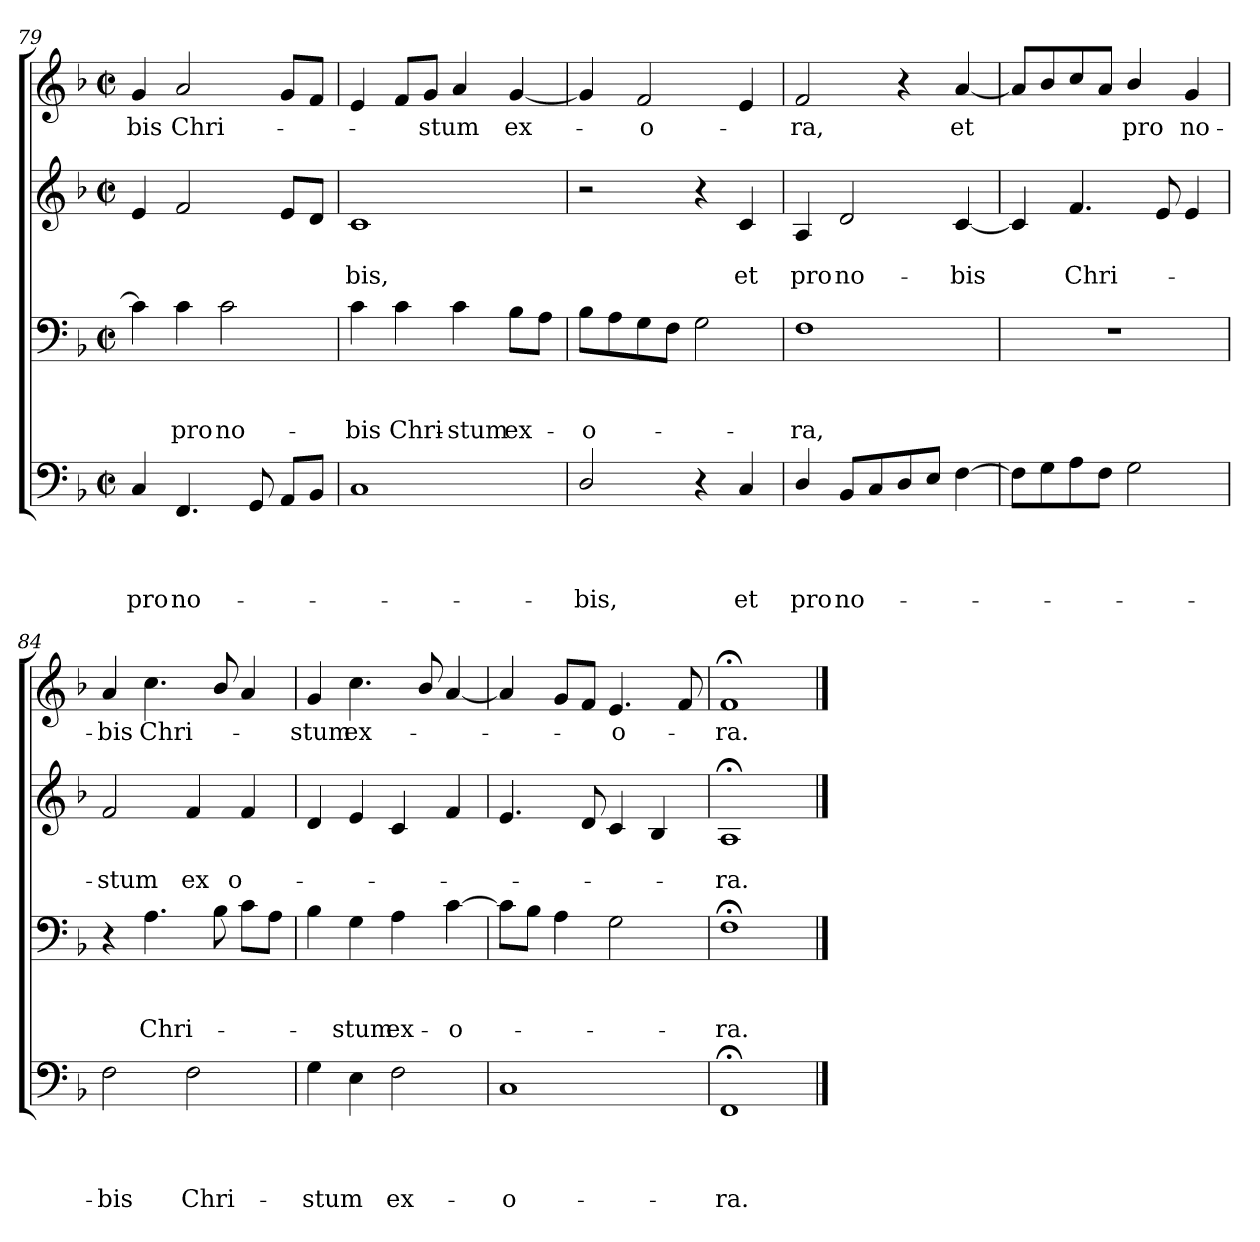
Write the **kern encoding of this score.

**kern	**text	**text	**text	**text	**kern	**text	**text	**text	**kern	**text	**text	**kern	**text
*part4	*part4	*part4	*part4	*part4	*part3	*part3	*part3	*part3	*part2	*part2	*part2	*part1	*part1
*staff4	*staff4	*staff4	*staff4	*staff4	*staff3	*staff3	*staff3	*staff3	*staff2	*staff2	*staff2	*staff1	*staff1
*clefF4	*	*	*	*	*clefF4	*	*	*	*clefG2	*	*	*clefG2	*
*k[b-]	*	*	*	*	*k[b-]	*	*	*	*k[b-]	*	*	*k[b-]	*
*F:	*	*	*	*	*F:	*	*	*	*F:	*	*	*F:	*
*M2/2	*	*	*	*	*M2/2	*	*	*	*M2/2	*	*	*M2/2	*
*met(c|)	*	*	*	*	*met(c|)	*	*	*	*met(c|)	*	*	*met(c|)	*
=79	=79	=79	=79	=79	=79	=79	=79	=79	=79	=79	=79	=79	=79
!	!	!	!	!LO:LY:b	!	!	!	!	!	!	!	!	!LO:LY:b
4C/	.	.	.	pro	4c\]	.	.	.	4e/	.	.	4g/	-bis
!	!	!	!	!LO:LY:b	!	!	!	!LO:LY:b	!	!	!	!	!LO:LY:b
4.FF/	.	.	.	no-	4c\	.	.	pro	2f/	.	.	2a/	Chri-
!	!	!	!	!	!	!	!	!LO:LY:b	!	!	!	!	!
.	.	.	.	.	2c\	.	.	no-	.	.	.	.	.
8GG/	.	.	.	.	.	.	.	.	.	.	.	.	.
8AA/L	.	.	.	.	.	.	.	.	8e/L	.	.	8g/L	.
8BB-/J	.	.	.	.	.	.	.	.	8d/J	.	.	8f/J	.
=80	=80	=80	=80	=80	=80	=80	=80	=80	=80	=80	=80	=80	=80
!	!	!	!	!	!	!	!	!LO:LY:b	!	!	!LO:LY:b	!	!
1C	.	.	.	.	4c\	.	.	-bis	1c	.	-bis,	4e/	.
!	!	!	!	!	!	!	!	!LO:LY:b	!	!	!	!	!
.	.	.	.	.	4c\	.	.	Chri-	.	.	.	8f/L	.
!	!	!	!	!	!	!	!	!	!	!	!	!	!LO:LY:b
.	.	.	.	.	.	.	.	.	.	.	.	8g/J	-stum
!	!	!	!	!	!	!	!	!LO:LY:b	!	!	!	!	!
.	.	.	.	.	4c\	.	.	-stum	.	.	.	4a/	.
!	!	!	!	!	!	!	!	!LO:LY:b	!	!	!	!	!LO:LY:b
.	.	.	.	.	8B-\L	.	.	ex-	.	.	.	[<4g/	ex-
.	.	.	.	.	8A\J	.	.	.	.	.	.	.	.
!!LO:LB:g=z
=81	=81	=81	=81	=81	=81	=81	=81	=81	=81	=81	=81	=81	=81
!	!	!	!	!LO:LY:b	!	!	!	!LO:LY:b	!	!	!	!	!
2D/	.	.	.	-bis,	8B-\L	.	.	-o-	2r	.	.	4g/]	.
.	.	.	.	.	8A\	.	.	.	.	.	.	.	.
!	!	!	!	!	!	!	!	!	!	!	!	!	!LO:LY:b
.	.	.	.	.	8G\	.	.	.	.	.	.	2f/	-o-
.	.	.	.	.	8F\J	.	.	.	.	.	.	.	.
4r	.	.	.	.	2G\	.	.	.	4r	.	.	.	.
!	!	!	!	!LO:LY:b	!	!	!	!	!	!	!LO:LY:b	!	!
4C/	.	.	.	et	.	.	.	.	4c/	.	et	4e/	.
=82	=82	=82	=82	=82	=82	=82	=82	=82	=82	=82	=82	=82	=82
!	!	!	!	!LO:LY:b	!	!	!	!LO:LY:b	!	!	!LO:LY:b	!	!LO:LY:b
4D/	.	.	.	pro	1F	.	.	-ra,	4A/	.	pro	2f/	-ra,
!	!	!	!	!LO:LY:b	!	!	!	!	!	!	!LO:LY:b	!	!
8BB-/L	.	.	.	no-	.	.	.	.	2d/	.	no-	.	.
8C/	.	.	.	.	.	.	.	.	.	.	.	.	.
8D/	.	.	.	.	.	.	.	.	.	.	.	4r	.
8E/J	.	.	.	.	.	.	.	.	.	.	.	.	.
!	!	!	!	!	!	!	!	!	!	!	!LO:LY:b	!	!LO:LY:b
[>4F\	.	.	.	.	.	.	.	.	[<4c/	.	-bis	[<4a/	et
=83	=83	=83	=83	=83	=83	=83	=83	=83	=83	=83	=83	=83	=83
8F\L]	.	.	.	.	1r	.	.	.	4c/]	.	.	8a/L]	.
8G\	.	.	.	.	.	.	.	.	.	.	.	8b-/	.
!	!	!	!	!	!	!	!	!	!	!	!LO:LY:b	!	!
8A\	.	.	.	.	.	.	.	.	4.f/	.	Chri-	8cc/	.
8F\J	.	.	.	.	.	.	.	.	.	.	.	8a/J	.
!	!	!	!	!	!	!	!	!	!	!	!	!	!LO:LY:b
2G\	.	.	.	.	.	.	.	.	.	.	.	4b-/	pro
.	.	.	.	.	.	.	.	.	8e/	.	.	.	.
!	!	!	!	!	!	!	!	!	!	!	!	!	!LO:LY:b
.	.	.	.	.	.	.	.	.	4e/	.	.	4g/	no-
!!LO:PB:g=z
=84	=84	=84	=84	=84	=84	=84	=84	=84	=84	=84	=84	=84	=84
!	!	!	!	!LO:LY:b	!	!	!	!	!	!	!LO:LY:b	!	!LO:LY:b
2F\	.	.	.	-bis	4r	.	.	.	2f/	.	-stum	4a/	-bis
!	!	!	!	!	!	!	!	!LO:LY:b	!	!	!	!	!LO:LY:b
.	.	.	.	.	4.A\	.	.	Chri-	.	.	.	4.cc\	Chri-
!	!	!	!	!LO:LY:b	!	!	!	!	!	!	!LO:LY:b	!	!
2F\	.	.	.	Chri-	.	.	.	.	4f/	.	ex	.	.
.	.	.	.	.	8B-\	.	.	.	.	.	.	8b-/	.
!	!	!	!	!	!	!	!	!	!	!	!LO:LY:b	!	!
.	.	.	.	.	8c\L	.	.	.	4f/	.	o-	4a/	.
.	.	.	.	.	8A\J	.	.	.	.	.	.	.	.
=85	=85	=85	=85	=85	=85	=85	=85	=85	=85	=85	=85	=85	=85
!	!	!	!	!LO:LY:b	!	!	!	!	!	!	!	!	!LO:LY:b
4G\	.	.	.	-stum	4B-\	.	.	.	4d/	.	.	4g/	-stum
!	!	!	!	!	!	!	!	!LO:LY:b	!	!	!	!	!LO:LY:b
4E\	.	.	.	.	4G\	.	.	-stum	4e/	.	.	4.cc\	ex-
!	!	!	!	!LO:LY:b	!	!	!	!LO:LY:b	!	!	!	!	!
2F\	.	.	.	ex-	4A\	.	.	ex-	4c/	.	.	.	.
.	.	.	.	.	.	.	.	.	.	.	.	8b-/	.
!	!	!	!	!	!	!	!	!LO:LY:b	!	!	!	!	!
.	.	.	.	.	[>4c\	.	.	-o-	4f/	.	.	[<4a/	.
=86	=86	=86	=86	=86	=86	=86	=86	=86	=86	=86	=86	=86	=86
!	!	!	!	!LO:LY:b:rj	!	!	!	!	!	!	!	!	!
1C	.	.	.	-o-	8c\L]	.	.	.	4.e/	.	.	4a/]	.
.	.	.	.	.	8B-\J	.	.	.	.	.	.	.	.
.	.	.	.	.	4A\	.	.	.	.	.	.	8g/L	.
.	.	.	.	.	.	.	.	.	8d/	.	.	8f/J	.
!	!	!	!	!	!	!	!	!	!	!	!	!	!LO:LY:b
.	.	.	.	.	2G\	.	.	.	4c/	.	.	4.e/	-o-
.	.	.	.	.	.	.	.	.	4B-/	.	.	.	.
.	.	.	.	.	.	.	.	.	.	.	.	8f/	.
=87	=87	=87	=87	=87	=87	=87	=87	=87	=87	=87	=87	=87	=87
!	!	!	!	!LO:LY:b	!	!	!	!LO:LY:b	!	!	!LO:LY:b	!	!LO:LY:b
1FF;	.	.	.	-ra.	1F;<	.	.	-ra.	1A;	.	-ra.	1f;	-ra.
==	==	==	==	==	==	==	==	==	==	==	==	==	==
*-	*-	*-	*-	*-	*-	*-	*-	*-	*-	*-	*-	*-	*-
